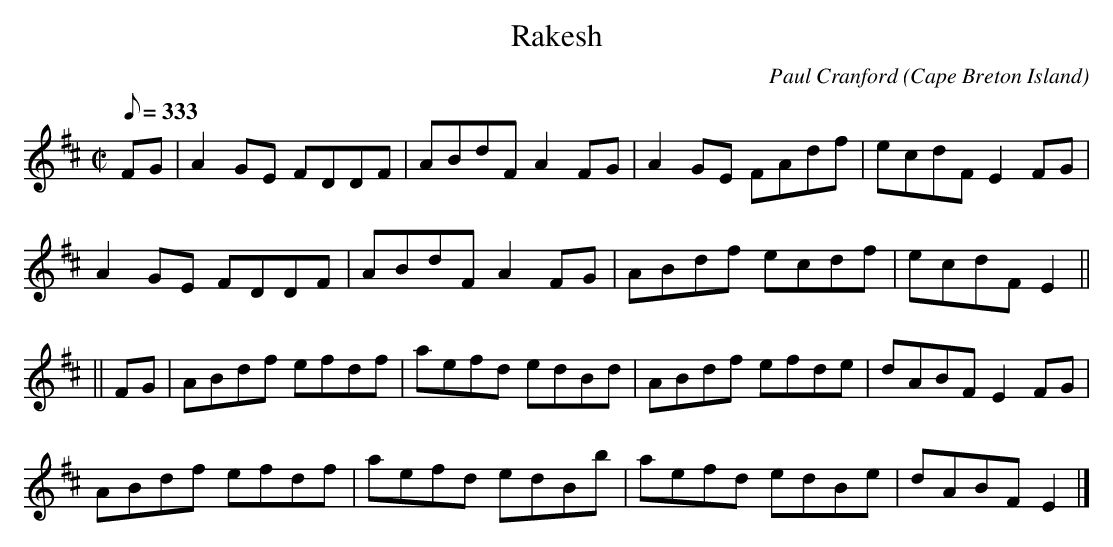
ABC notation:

X:1
T:Rakesh
C:Paul Cranford
O:Cape Breton Island
L:1/8
Q:333
M:C|
K:D
FG|A2 GE FDDF|ABdF A2 FG|A2 GE FAdf|ecdF E2 FG|
A2 GE FDDF|ABdF A2 FG|ABdf ecdf|ecdF E2||
||FG|ABdf efdf|aefd edBd|ABdf efde|dABF E2 FG|
ABdf efdf|aefd edBb|aefd edBe|dABF E2|]
